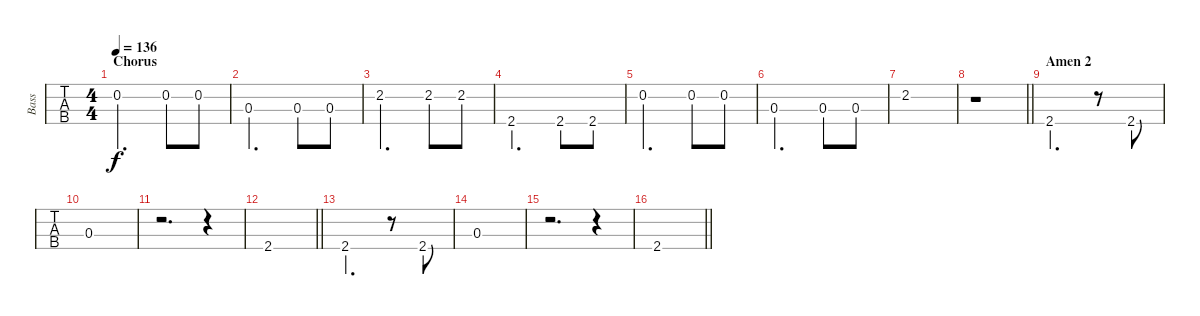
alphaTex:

\track ("Bass" "Bass") {instrument electricbassfinger}
\staff {tabs}
\tuning (G2 D2 A1 E1) {hide}
\ts (4 4)
\section ("" "Chorus")
\tempo 136
\clef f4
\ks c
0.2.2{d dy f} 0.2.8 0.2.8 |
0.3.2{d} 0.3.8 0.3.8 |
2.2.2{d} 2.2.8 2.2.8 |
2.4.2{d} 2.4.8 2.4.8 |
0.2.2{d} 0.2.8 0.2.8 |
0.3.2{d} 0.3.8{txt ""} 0.3.8 |
2.2.1 |
\barLineRight lightlight
r.1 |
\section ("" "Amen 2")
2.4.2{d} r.8 2.4.8 |
0.3.1 |
r.2{d} r.4 |
\barLineRight lightlight
2.4.1 |
2.4.2{d} r.8 2.4.8 |
0.3.1 |
r.2{d} r.4 |
\barLineRight lightlight
2.4.1
